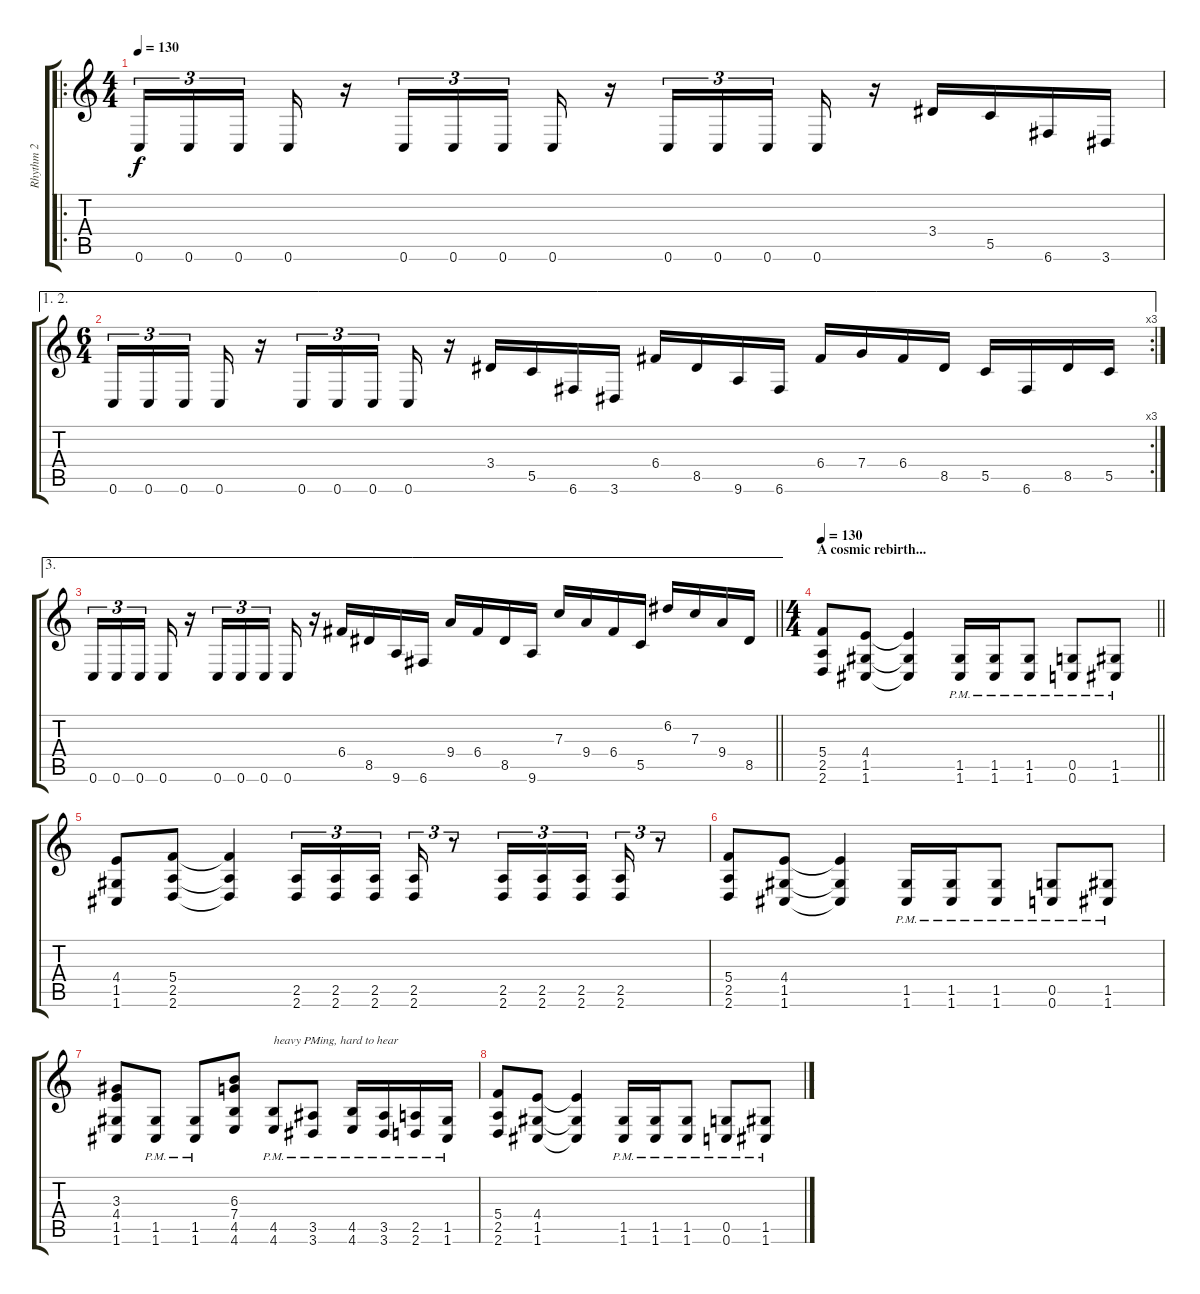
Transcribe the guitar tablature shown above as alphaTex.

\track ("Rhythm 2" "Rhythm 2") {instrument distortionguitar}
\staff {score tabs}
\tuning (D4 A3 F3 C3 G2 C2) {hide}
\ro
\ts (4 4)
\tempo 130
\clef g2
\ks c
0.6.16{tu (3 2) dy f} 0.6.16{tu (3 2)} 0.6.16{tu (3 2) beam splitsecondary} 0.6.16 r.16 0.6.16{tu (3 2)} 0.6.16{tu (3 2)} 0.6.16{tu (3 2) beam splitsecondary} 0.6.16 r.16 0.6.16{tu (3 2)} 0.6.16{tu (3 2)} 0.6.16{tu (3 2) beam splitsecondary} 0.6.16 r.16 3.4.16 5.5.16 6.6.16 3.6.16 |
\ae (1 2)
\rc 3
\ts (6 4)
0.6.16{tu (3 2)} 0.6.16{tu (3 2)} 0.6.16{tu (3 2) beam splitsecondary} 0.6.16 r.16 0.6.16{tu (3 2)} 0.6.16{tu (3 2)} 0.6.16{tu (3 2) beam splitsecondary} 0.6.16 r.16 3.4.16 5.5.16 6.6.16 3.6.16 6.4.16 8.5.16 9.6.16 6.6.16 6.4.16 7.4.16 6.4.16 8.5.16 5.5.16 6.6.16 8.5.16 5.5.16 |
\ae 3
\barLineRight lightlight
0.6.16{tu (3 2)} 0.6.16{tu (3 2)} 0.6.16{tu (3 2) beam splitsecondary} 0.6.16 r.16 0.6.16{tu (3 2)} 0.6.16{tu (3 2)} 0.6.16{tu (3 2) beam splitsecondary} 0.6.16 r.16 6.4.16 8.5.16 9.6.16 6.6.16 9.4.16 6.4.16 8.5.16 9.6.16 7.3.16 9.4.16 6.4.16 5.5.16 6.2.16 7.3.16 9.4.16 8.5.16 |
\ts (4 4)
\section ("" "A cosmic rebirth...")
\tempo 130
\barLineRight lightlight
(5.4 2.5 2.6).8 (4.4 1.5 1.6).8 (4.4{t} 1.5{t} 1.6{t}).4 (1.5{pm} 1.6{pm}).16 (1.5{pm} 1.6{pm}).16 (1.5{pm} 1.6{pm}).8 (0.5{pm} 0.6{pm}).8 (1.5{pm} 1.6{pm}).8 |
(4.4 1.5 1.6).8 (5.4 2.5 2.6).8 (5.4{t} 2.5{t} 2.6{t}).4 (2.5 2.6).16{tu (3 2)} (2.5 2.6).16{tu (3 2)} (2.5 2.6).16{tu (3 2) beam splitsecondary} (2.5 2.6).16{tu (3 2)} r.8{tu (3 2)} (2.5 2.6).16{tu (3 2)} (2.5 2.6).16{tu (3 2)} (2.5 2.6).16{tu (3 2) beam splitsecondary} (2.5 2.6).16{tu (3 2)} r.8{tu (3 2)} |
(5.4 2.5 2.6).8 (4.4 1.5 1.6).8 (4.4{t} 1.5{t} 1.6{t}).4 (1.5{pm} 1.6{pm}).16 (1.5{pm} 1.6{pm}).16 (1.5{pm} 1.6{pm}).8 (0.5{pm} 0.6{pm}).8 (1.5{pm} 1.6{pm}).8 |
(3.3 4.4 1.5 1.6).8 (1.5{pm} 1.6{pm}).8 (1.5{pm} 1.6{pm}).8 (6.3 7.4 4.5 4.6).8 (4.5{pm} 4.6{pm}).8{txt "heavy PMing, hard to hear"} (3.5{pm} 3.6{pm}).8 (4.5{pm} 4.6{pm}).16 (3.5{pm} 3.6{pm}).16 (2.5{pm} 2.6{pm}).16 (1.5{pm} 1.6).16 |
(5.4 2.5 2.6).8 (4.4 1.5 1.6).8 (4.4{t} 1.5{t} 1.6{t}).4 (1.5{pm} 1.6{pm}).16 (1.5{pm} 1.6{pm}).16 (1.5{pm} 1.6{pm}).8 (0.5{pm} 0.6{pm}).8 (1.5{pm} 1.6{pm}).8
